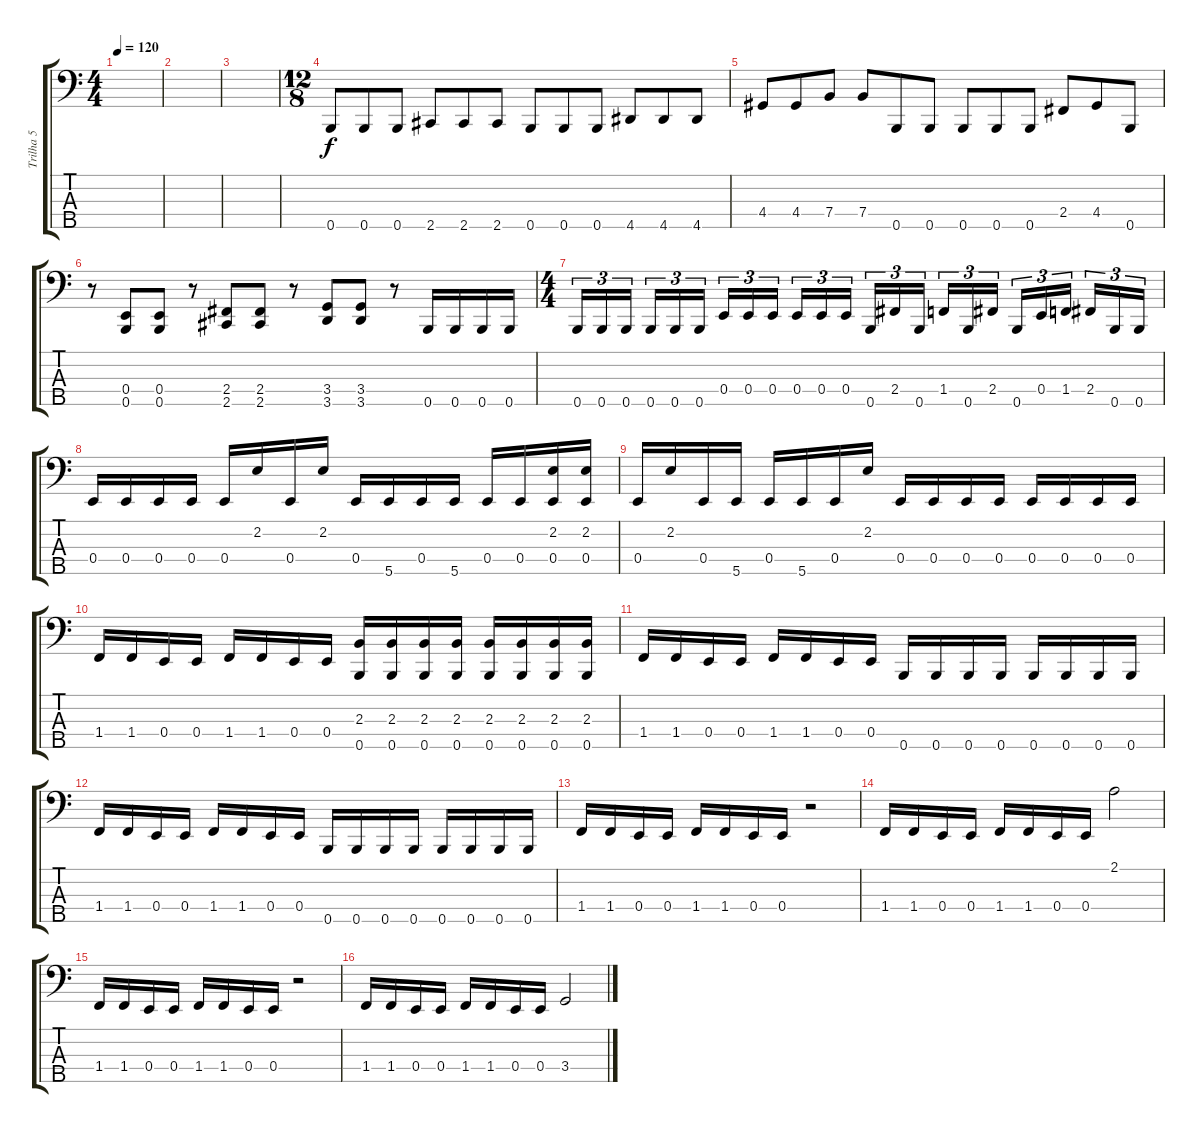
\track ("Trilha 5" "Trilha 5") {instrument electricbassfinger}
\staff {score tabs}
\tuning (G2 D2 A1 E1 B0) {hide}
\ts (4 4)
\tempo 120
\clef f4
\ks c
|
|
|
\ts (12 8)
0.5.8 0.5.8 0.5.8 2.5.8 2.5.8 2.5.8 0.5.8 0.5.8 0.5.8 4.5.8 4.5.8 4.5.8 |
4.4.8 4.4.8 7.4.8 7.4.8 0.5.8 0.5.8 0.5.8 0.5.8 0.5.8 2.4.8 4.4.8 0.5.8 |
r.8 (0.4 0.5).8 (0.4 0.5).8 r.8 (2.4 2.5).8 (2.4 2.5).8 r.8 (3.4 3.5).8 (3.4 3.5).8 r.8 0.5.16 0.5.16 0.5.16 0.5.16 |
\ts (4 4)
0.5.16{tu (3 2)} 0.5.16{tu (3 2)} 0.5.16{tu (3 2)} 0.5.16{tu (3 2)} 0.5.16{tu (3 2)} 0.5.16{tu (3 2)} 0.4.16{tu (3 2)} 0.4.16{tu (3 2)} 0.4.16{tu (3 2)} 0.4.16{tu (3 2)} 0.4.16{tu (3 2)} 0.4.16{tu (3 2)} 0.5.16{tu (3 2)} 2.4.16{tu (3 2)} 0.5.16{tu (3 2)} 1.4.16{tu (3 2)} 0.5.16{tu (3 2)} 2.4.16{tu (3 2)} 0.5.16{tu (3 2)} 0.4.16{tu (3 2)} 1.4.16{tu (3 2)} 2.4.16{tu (3 2)} 0.5.16{tu (3 2)} 0.5.16{tu (3 2)} |
0.4.16 0.4.16 0.4.16 0.4.16 0.4.16 2.2.16 0.4.16 2.2.16 0.4.16 5.5.16 0.4.16 5.5.16 0.4.16 0.4.16 (2.2 0.4).16 (2.2 0.4).16 |
0.4.16 2.2.16 0.4.16 5.5.16 0.4.16 5.5.16 0.4.16 2.2.16 0.4.16 0.4.16 0.4.16 0.4.16 0.4.16 0.4.16 0.4.16 0.4.16 |
1.4.16 1.4.16 0.4.16 0.4.16 1.4.16 1.4.16 0.4.16 0.4.16 (2.3 0.5).16 (2.3 0.5).16 (2.3 0.5).16 (2.3 0.5).16 (2.3 0.5).16 (2.3 0.5).16 (2.3 0.5).16 (2.3 0.5).16 |
1.4.16 1.4.16 0.4.16 0.4.16 1.4.16 1.4.16 0.4.16 0.4.16 0.5.16 0.5.16 0.5.16 0.5.16 0.5.16 0.5.16 0.5.16 0.5.16 |
1.4.16 1.4.16 0.4.16 0.4.16 1.4.16 1.4.16 0.4.16 0.4.16 0.5.16 0.5.16 0.5.16 0.5.16 0.5.16 0.5.16 0.5.16 0.5.16 |
1.4.16 1.4.16 0.4.16 0.4.16 1.4.16 1.4.16 0.4.16 0.4.16 r.2 |
1.4.16 1.4.16 0.4.16 0.4.16 1.4.16 1.4.16 0.4.16 0.4.16 2.1.2 |
1.4.16 1.4.16 0.4.16 0.4.16 1.4.16 1.4.16 0.4.16 0.4.16 r.2 |
1.4.16 1.4.16 0.4.16 0.4.16 1.4.16 1.4.16 0.4.16 0.4.16 3.4.2
